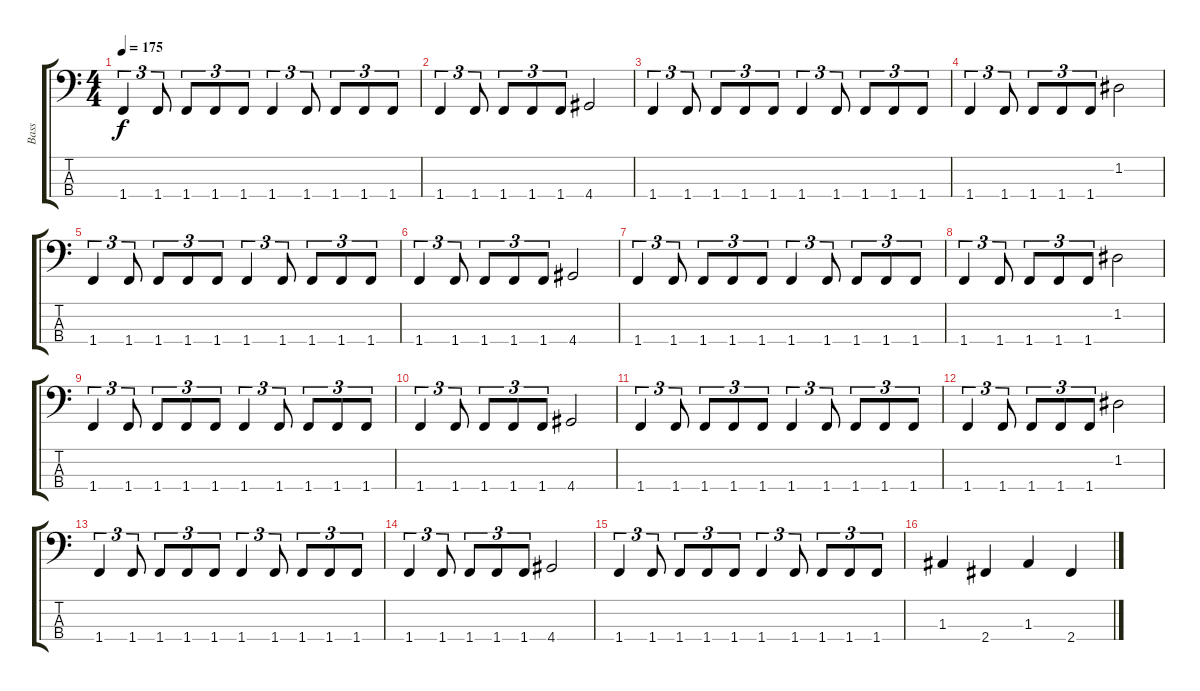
\track ("Bass" "Bass") {instrument electricbassfinger}
\staff {score tabs}
\tuning (G2 D2 A1 E1) {hide}
\ts (4 4)
\tempo 175
\clef f4
\ks c
1.4.4{tu (3 2) dy f} 1.4.8{tu (3 2)} 1.4.8{tu (3 2)} 1.4.8{tu (3 2)} 1.4.8{tu (3 2)} 1.4.4{tu (3 2)} 1.4.8{tu (3 2)} 1.4.8{tu (3 2)} 1.4.8{tu (3 2)} 1.4.8{tu (3 2)} |
1.4.4{tu (3 2)} 1.4.8{tu (3 2)} 1.4.8{tu (3 2)} 1.4.8{tu (3 2)} 1.4.8{tu (3 2)} 4.4.2 |
1.4.4{tu (3 2)} 1.4.8{tu (3 2)} 1.4.8{tu (3 2)} 1.4.8{tu (3 2)} 1.4.8{tu (3 2)} 1.4.4{tu (3 2)} 1.4.8{tu (3 2)} 1.4.8{tu (3 2)} 1.4.8{tu (3 2)} 1.4.8{tu (3 2)} |
1.4.4{tu (3 2)} 1.4.8{tu (3 2)} 1.4.8{tu (3 2)} 1.4.8{tu (3 2)} 1.4.8{tu (3 2)} 1.2.2 |
1.4.4{tu (3 2)} 1.4.8{tu (3 2)} 1.4.8{tu (3 2)} 1.4.8{tu (3 2)} 1.4.8{tu (3 2)} 1.4.4{tu (3 2)} 1.4.8{tu (3 2)} 1.4.8{tu (3 2)} 1.4.8{tu (3 2)} 1.4.8{tu (3 2)} |
1.4.4{tu (3 2)} 1.4.8{tu (3 2)} 1.4.8{tu (3 2)} 1.4.8{tu (3 2)} 1.4.8{tu (3 2)} 4.4.2 |
1.4.4{tu (3 2)} 1.4.8{tu (3 2)} 1.4.8{tu (3 2)} 1.4.8{tu (3 2)} 1.4.8{tu (3 2)} 1.4.4{tu (3 2)} 1.4.8{tu (3 2)} 1.4.8{tu (3 2)} 1.4.8{tu (3 2)} 1.4.8{tu (3 2)} |
1.4.4{tu (3 2)} 1.4.8{tu (3 2)} 1.4.8{tu (3 2)} 1.4.8{tu (3 2)} 1.4.8{tu (3 2)} 1.2.2 |
1.4.4{tu (3 2)} 1.4.8{tu (3 2)} 1.4.8{tu (3 2)} 1.4.8{tu (3 2)} 1.4.8{tu (3 2)} 1.4.4{tu (3 2)} 1.4.8{tu (3 2)} 1.4.8{tu (3 2)} 1.4.8{tu (3 2)} 1.4.8{tu (3 2)} |
1.4.4{tu (3 2)} 1.4.8{tu (3 2)} 1.4.8{tu (3 2)} 1.4.8{tu (3 2)} 1.4.8{tu (3 2)} 4.4.2 |
1.4.4{tu (3 2)} 1.4.8{tu (3 2)} 1.4.8{tu (3 2)} 1.4.8{tu (3 2)} 1.4.8{tu (3 2)} 1.4.4{tu (3 2)} 1.4.8{tu (3 2)} 1.4.8{tu (3 2)} 1.4.8{tu (3 2)} 1.4.8{tu (3 2)} |
1.4.4{tu (3 2)} 1.4.8{tu (3 2)} 1.4.8{tu (3 2)} 1.4.8{tu (3 2)} 1.4.8{tu (3 2)} 1.2.2 |
1.4.4{tu (3 2)} 1.4.8{tu (3 2)} 1.4.8{tu (3 2)} 1.4.8{tu (3 2)} 1.4.8{tu (3 2)} 1.4.4{tu (3 2)} 1.4.8{tu (3 2)} 1.4.8{tu (3 2)} 1.4.8{tu (3 2)} 1.4.8{tu (3 2)} |
1.4.4{tu (3 2)} 1.4.8{tu (3 2)} 1.4.8{tu (3 2)} 1.4.8{tu (3 2)} 1.4.8{tu (3 2)} 4.4.2 |
1.4.4{tu (3 2)} 1.4.8{tu (3 2)} 1.4.8{tu (3 2)} 1.4.8{tu (3 2)} 1.4.8{tu (3 2)} 1.4.4{tu (3 2)} 1.4.8{tu (3 2)} 1.4.8{tu (3 2)} 1.4.8{tu (3 2)} 1.4.8{tu (3 2)} |
1.3.4 2.4.4 1.3.4 2.4.4
